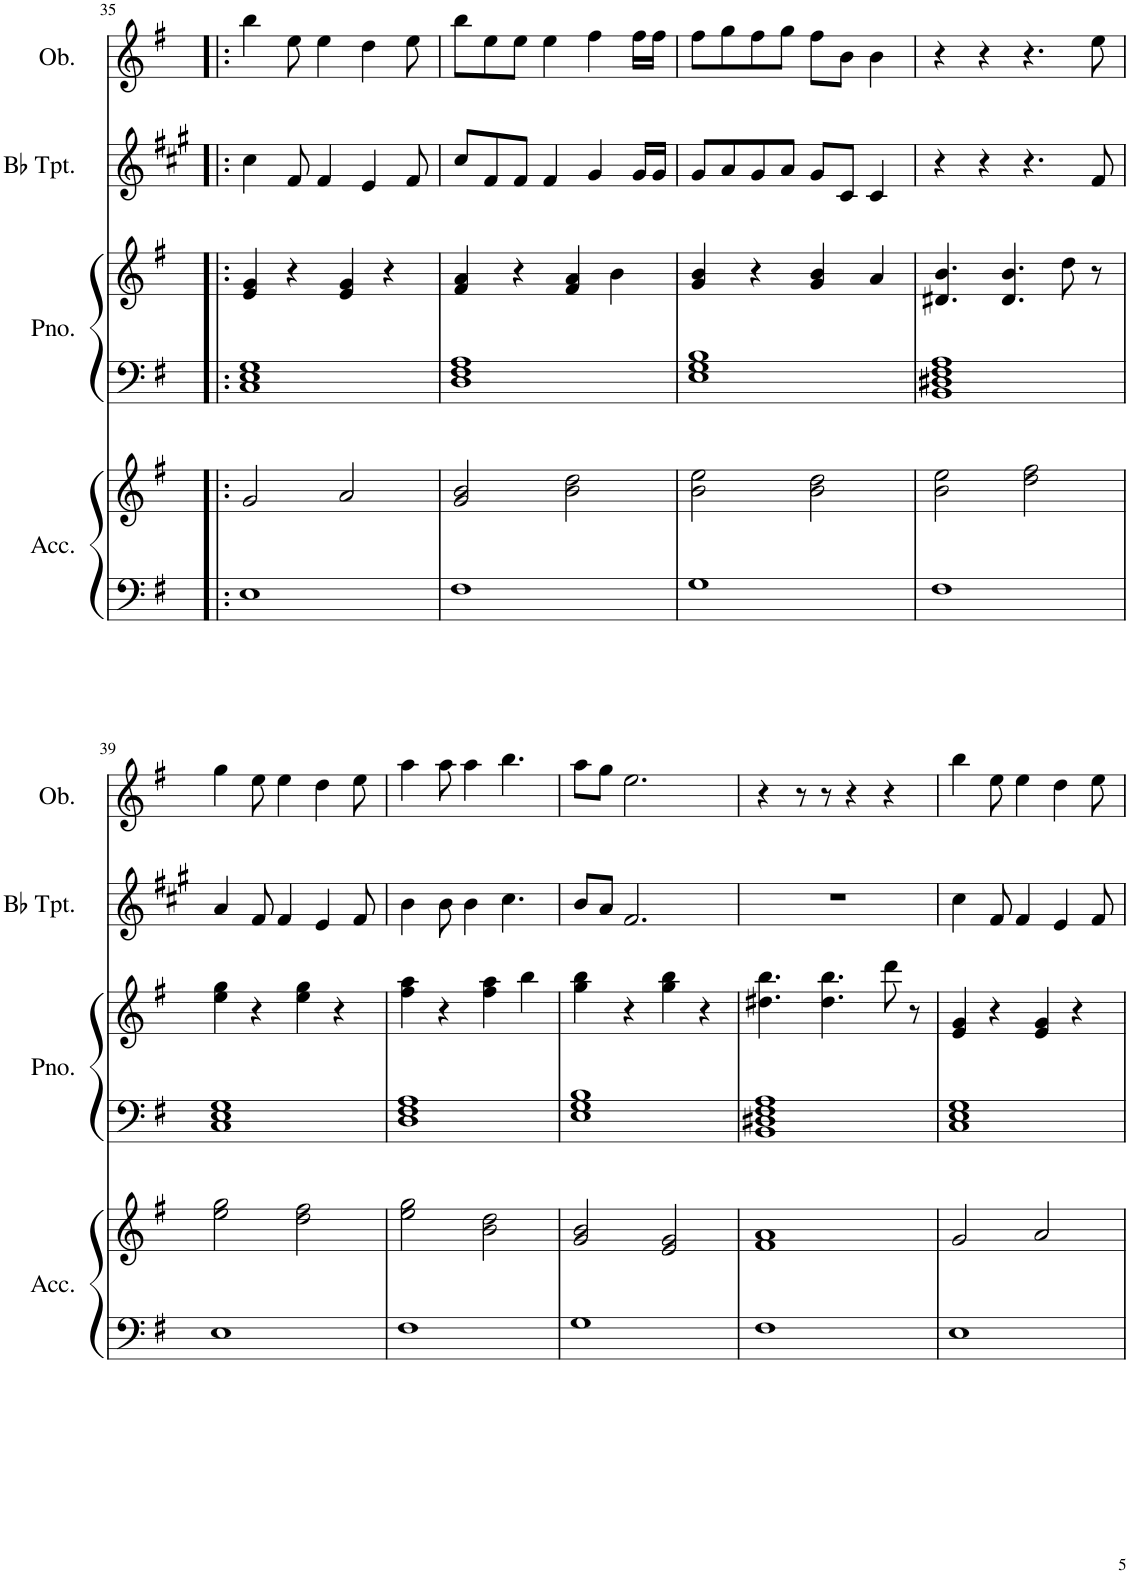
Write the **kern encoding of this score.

**kern	**kern	**kern	**kern	**kern	**kern
*part4	*part4	*part3	*part3	*part2	*part1
*staff6	*staff5	*staff4	*staff3	*staff2	*staff1
*I"Accordion	*	*I"Piano	*	*I"Bb Trumpet	*I"Oboe
*I'Acc.	*	*I'Pno.	*	*I'Bb Tpt.	*I'Ob.
!!LO:PB:g=z
*clefF4	*clefG2	*clefF4	*clefG2	*clefG2	*clefG2
*	*	*	*	*Trd1c2	*
*k[f#]	*k[f#]	*k[f#]	*k[f#]	*k[f#c#g#]	*k[f#]
*M4/4	*M4/4	*M4/4	*M4/4	*M4/4	*M4/4
=35!|:	=35!|:	=35!|:	=35!|:	=35!|:	=35!|:
1E	2g/	1C 1E 1G	4e/ 4g/	4cc#\	4bb\
.	.	.	4r	8f#/	8ee\
.	.	.	.	4f#/	4ee\
.	2a/	.	4e/ 4g/	.	.
.	.	.	.	4e/	4dd\
.	.	.	4r	.	.
.	.	.	.	8f#/	8ee\
=36	=36	=36	=36	=36	=36
1F#	2g/ 2b/	1D 1F# 1A	4f#/ 4a/	8cc#/L	8bb\L
.	.	.	.	8f#/	8ee\
.	.	.	4r	8f#/J	8ee\J
.	.	.	.	4f#/	4ee\
.	2b\ 2dd\	.	4f#/ 4a/	.	.
.	.	.	.	4g#/	4ff#\
.	.	.	4b\	.	.
.	.	.	.	16g#/LL	16ff#\LL
.	.	.	.	16g#/JJ	16ff#\JJ
=37	=37	=37	=37	=37	=37
1G	2b\ 2ee\	1E 1G 1B	4g/ 4b/	8g#/L	8ff#\L
.	.	.	.	8a/	8gg\
.	.	.	4r	8g#/	8ff#\
.	.	.	.	8a/J	8gg\J
.	2b\ 2dd\	.	4g/ 4b/	8g#/L	8ff#\L
.	.	.	.	8c#/J	8b\J
.	.	.	4a/	4c#/	4b\
=38	=38	=38	=38	=38	=38
1F#	2b\ 2ee\	1BB 1D#X 1F# 1A	4.d#X/ 4.b/	4r	4r
.	.	.	.	4r	4r
.	.	.	4.d#/ 4.b/	.	.
.	2dd\ 2ff#\	.	.	4.r	4.r
.	.	.	8dd\	.	.
.	.	.	8r	8f#/	8ee\
!!LO:LB:g=z
=39	=39	=39	=39	=39	=39
1E	2ee\ 2gg\	1C 1E 1G	4ee\ 4gg\	4a/	4gg\
.	.	.	4r	8f#/	8ee\
.	.	.	.	4f#/	4ee\
.	2dd\ 2ff#\	.	4ee\ 4gg\	.	.
.	.	.	.	4e/	4dd\
.	.	.	4r	.	.
.	.	.	.	8f#/	8ee\
=40	=40	=40	=40	=40	=40
1F#	2ee\ 2gg\	1D 1F# 1A	4ff#\ 4aa\	4b\	4aa\
.	.	.	4r	8b\	8aa\
.	.	.	.	4b\	4aa\
.	2b\ 2dd\	.	4ff#\ 4aa\	.	.
.	.	.	.	4.cc#\	4.bb\
.	.	.	4bb\	.	.
=41	=41	=41	=41	=41	=41
1G	2g/ 2b/	1E 1G 1B	4gg\ 4bb\	8b/L	8aa\L
.	.	.	.	8a/J	8gg\J
.	.	.	4r	2.f#/	2.ee\
.	2e/ 2g/	.	4gg\ 4bb\	.	.
.	.	.	4r	.	.
=42	=42	=42	=42	=42	=42
1F#	1f# 1a	1BB 1D#X 1F# 1A	4.dd#X\ 4.bb\	1r	4r
.	.	.	.	.	8r
.	.	.	4.dd#\ 4.bb\	.	8r
.	.	.	.	.	4r
.	.	.	8ddd\	.	4r
.	.	.	8r	.	.
=43	=43	=43	=43	=43	=43
1E	2g/	1C 1E 1G	4e/ 4g/	4cc#\	4bb\
.	.	.	4r	8f#/	8ee\
.	.	.	.	4f#/	4ee\
.	2a/	.	4e/ 4g/	.	.
.	.	.	.	4e/	4dd\
.	.	.	4r	.	.
.	.	.	.	8f#/	8ee\
=	=	=	=	=	=
*-	*-	*-	*-	*-	*-
